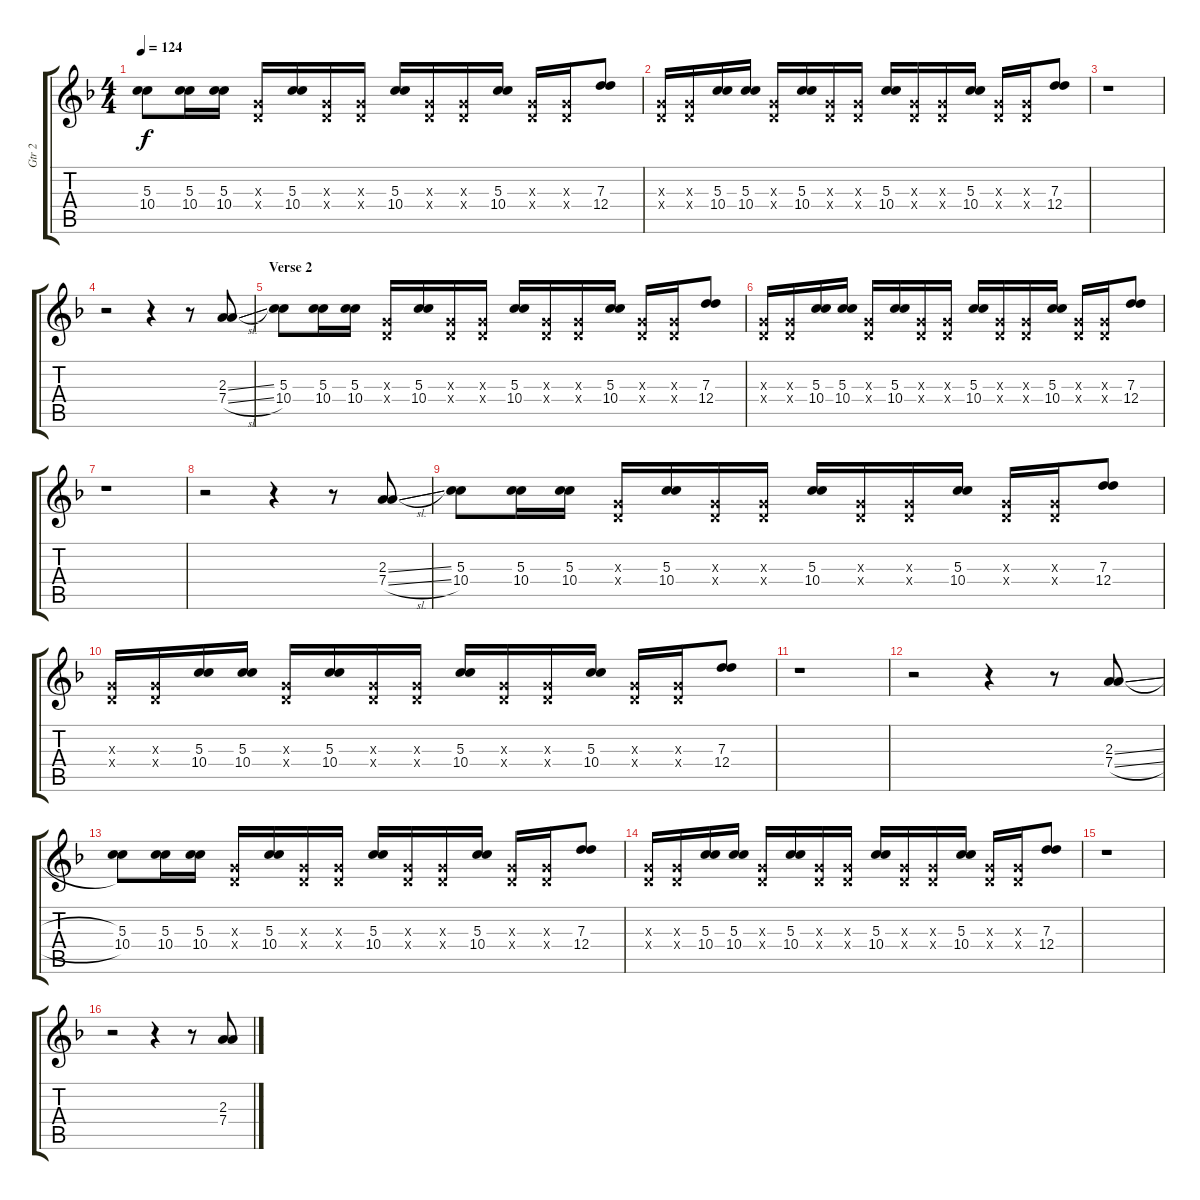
\track ("Gtr 2" "Gtr 2") {instrument electricguitarclean}
\staff {score tabs}
\tuning (E4 B3 G3 D3 A2 E2) {hide}
\ts (4 4)
\tempo 124
\clef g2
\ks f
(5.3 10.4).8{dy f} (5.3 10.4).16 (5.3 10.4).16 (0.3{x} 0.4{x}).16 (5.3 10.4).16 (0.3{x} 0.4{x}).16 (0.3{x} 0.4{x}).16 (5.3 10.4).16 (0.3{x} 0.4{x}).16 (0.3{x} 0.4{x}).16 (5.3 10.4).16 (0.3{x} 0.4{x}).16 (0.3{x} 0.4{x}).16 (7.3 12.4).8 |
(0.3{x} 0.4{x}).16 (0.3{x} 0.4{x}).16 (5.3 10.4).16 (5.3 10.4).16 (0.3{x} 0.4{x}).16 (5.3 10.4).16 (0.3{x} 0.4{x}).16 (0.3{x} 0.4{x}).16 (5.3 10.4).16 (0.3{x} 0.4{x}).16 (0.3{x} 0.4{x}).16 (5.3 10.4).16 (0.3{x} 0.4{x}).16 (0.3{x} 0.4{x}).16 (7.3 12.4).8 |
r.1 |
r.2 r.4 r.8 (2.3{sl} 7.4{sl}).8 |
\section ("" "Verse 2")
(5.3 10.4).8 (5.3 10.4).16 (5.3 10.4).16 (0.3{x} 0.4{x}).16 (5.3 10.4).16 (0.3{x} 0.4{x}).16 (0.3{x} 0.4{x}).16 (5.3 10.4).16 (0.3{x} 0.4{x}).16 (0.3{x} 0.4{x}).16 (5.3 10.4).16 (0.3{x} 0.4{x}).16 (0.3{x} 0.4{x}).16 (7.3 12.4).8 |
(0.3{x} 0.4{x}).16 (0.3{x} 0.4{x}).16 (5.3 10.4).16 (5.3 10.4).16 (0.3{x} 0.4{x}).16 (5.3 10.4).16 (0.3{x} 0.4{x}).16 (0.3{x} 0.4{x}).16 (5.3 10.4).16 (0.3{x} 0.4{x}).16 (0.3{x} 0.4{x}).16 (5.3 10.4).16 (0.3{x} 0.4{x}).16 (0.3{x} 0.4{x}).16 (7.3 12.4).8 |
r.1 |
r.2 r.4 r.8 (2.3{sl} 7.4{sl}).8 |
(5.3 10.4).8 (5.3 10.4).16 (5.3 10.4).16 (0.3{x} 0.4{x}).16 (5.3 10.4).16 (0.3{x} 0.4{x}).16 (0.3{x} 0.4{x}).16 (5.3 10.4).16 (0.3{x} 0.4{x}).16 (0.3{x} 0.4{x}).16 (5.3 10.4).16 (0.3{x} 0.4{x}).16 (0.3{x} 0.4{x}).16 (7.3 12.4).8 |
(0.3{x} 0.4{x}).16 (0.3{x} 0.4{x}).16 (5.3 10.4).16 (5.3 10.4).16 (0.3{x} 0.4{x}).16 (5.3 10.4).16 (0.3{x} 0.4{x}).16 (0.3{x} 0.4{x}).16 (5.3 10.4).16 (0.3{x} 0.4{x}).16 (0.3{x} 0.4{x}).16 (5.3 10.4).16 (0.3{x} 0.4{x}).16 (0.3{x} 0.4{x}).16 (7.3 12.4).8 |
r.1 |
r.2 r.4 r.8 (2.3{sl} 7.4{sl}).8 |
(5.3 10.4).8 (5.3 10.4).16 (5.3 10.4).16 (0.3{x} 0.4{x}).16 (5.3 10.4).16 (0.3{x} 0.4{x}).16 (0.3{x} 0.4{x}).16 (5.3 10.4).16 (0.3{x} 0.4{x}).16 (0.3{x} 0.4{x}).16 (5.3 10.4).16 (0.3{x} 0.4{x}).16 (0.3{x} 0.4{x}).16 (7.3 12.4).8 |
(0.3{x} 0.4{x}).16 (0.3{x} 0.4{x}).16 (5.3 10.4).16 (5.3 10.4).16 (0.3{x} 0.4{x}).16 (5.3 10.4).16 (0.3{x} 0.4{x}).16 (0.3{x} 0.4{x}).16 (5.3 10.4).16 (0.3{x} 0.4{x}).16 (0.3{x} 0.4{x}).16 (5.3 10.4).16 (0.3{x} 0.4{x}).16 (0.3{x} 0.4{x}).16 (7.3 12.4).8 |
r.1 |
r.2 r.4 r.8 (2.3{sl} 7.4{sl}).8
